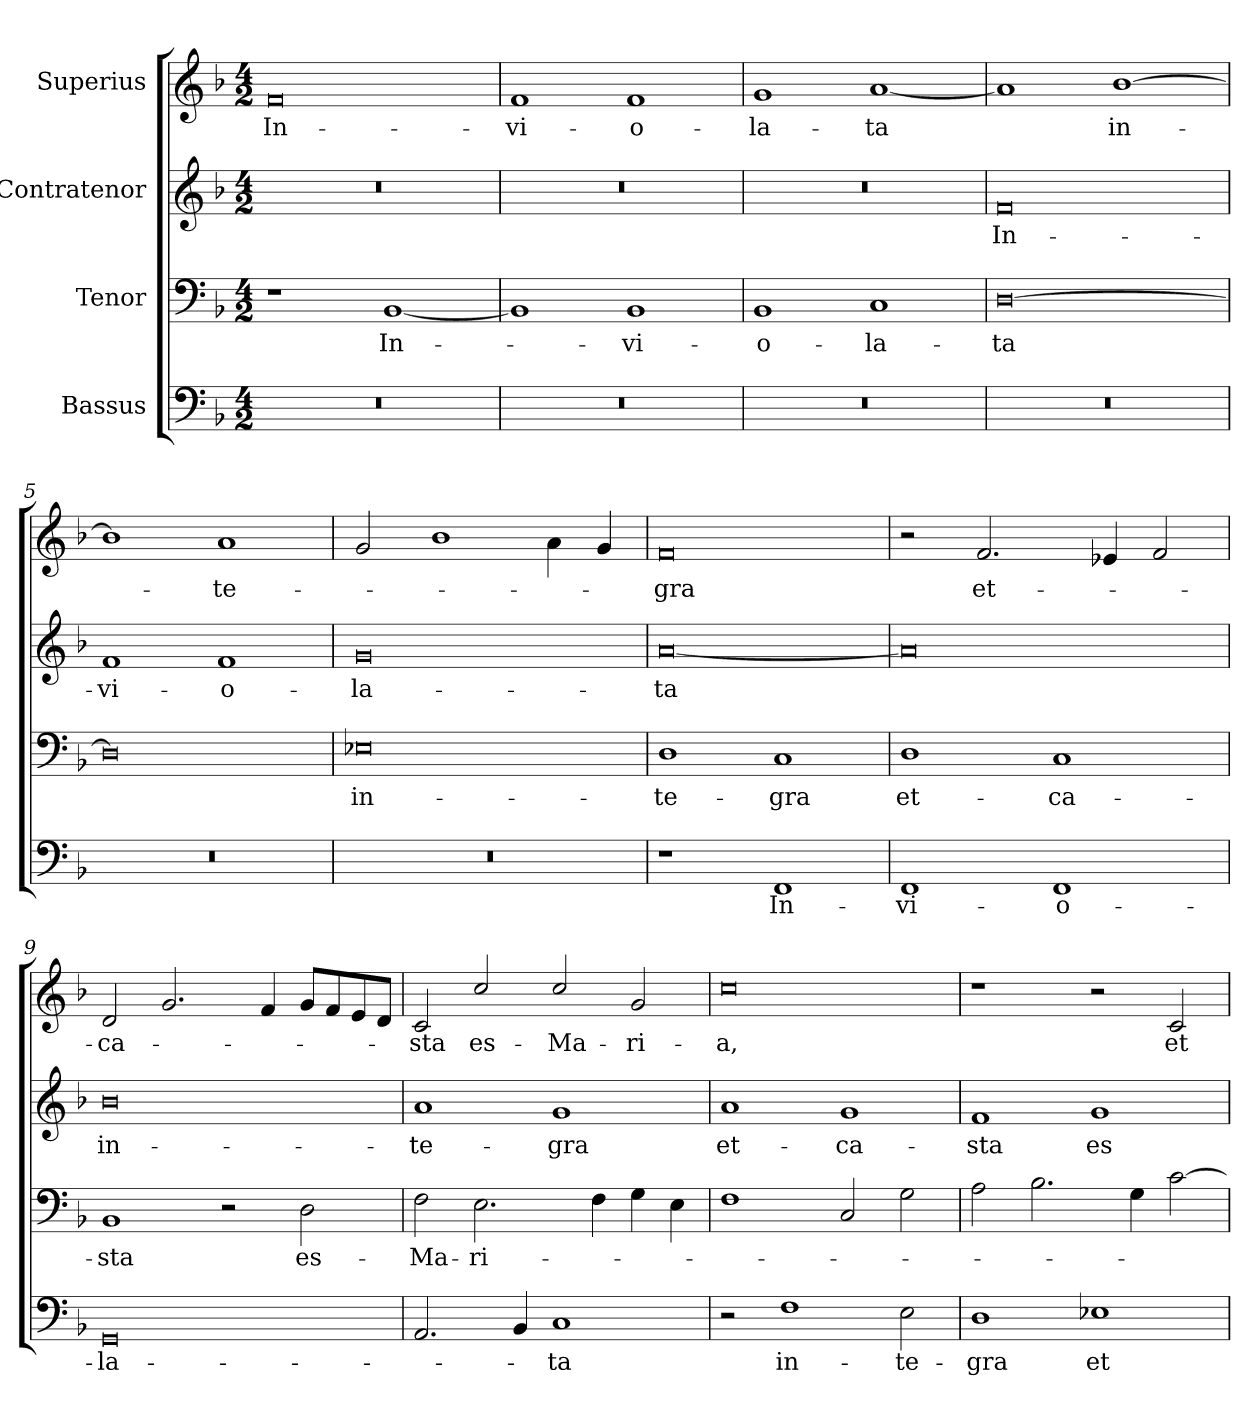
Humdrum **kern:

**kern	**text	**kern	**text	**kern	**text	**kern	**text
*part4	*part4	*part3	*part3	*part2	*part2	*part1	*part1
*staff4	*staff4	*staff3	*staff3	*staff2	*staff2	*staff1	*staff1
*I"Bassus	*	*I"Tenor	*	*I"Contratenor	*	*I"Superius	*
*clefF4	*	*clefF4	*	*clefG2	*	*clefG2	*
*k[b-]	*	*k[b-]	*	*k[b-]	*	*k[b-]	*
*M4/2	*	*M4/2	*	*M4/2	*	*M4/2	*
=1	=1	=1	=1	=1	=1	=1	=1
0r	.	1r	.	0r	.	0f/	In-
.	.	[1BB-/	In-	.	.	.	.
=2	=2	=2	=2	=2	=2	=2	=2
0r	.	1BB-/]	.	0r	.	1f/	-vi-
.	.	1BB-/	-vi-	.	.	1f/	-o-
=3	=3	=3	=3	=3	=3	=3	=3
0r	.	1BB-/	-o-	0r	.	1g/	-la-
.	.	1C/	-la-	.	.	[1a/	-ta
=4	=4	=4	=4	=4	=4	=4	=4
0r	.	[0D\	-ta	0f/	In-	1a/]	.
.	.	.	.	.	.	[1b-\	in-
=5	=5	=5	=5	=5	=5	=5	=5
0r	.	0D\]	.	1f/	-vi-	1b-\]	.
.	.	.	.	1f/	-o-	1a/	-te-
=6	=6	=6	=6	=6	=6	=6	=6
0r	.	0E-X\	in-	0g/	-la-	2g/	.
.	.	.	.	.	.	1b-\	.
.	.	.	.	.	.	4a\	.
.	.	.	.	.	.	4g/	.
=7	=7	=7	=7	=7	=7	=7	=7
1r	.	1D\	-te-	[0a/	-ta	0f/	-gra
1FF/	In-	1C/	-gra	.	.	.	.
=8	=8	=8	=8	=8	=8	=8	=8
1FF/	-vi-	1D\	et-	0a/]	.	2r	.
.	.	.	.	.	.	2.f/	et-
1FF/	-o-	1C/	ca-	.	.	.	.
.	.	.	.	.	.	4e-X/	.
.	.	.	.	.	.	2f/	.
=9	=9	=9	=9	=9	=9	=9	=9
0GG/	-la-	1BB-/	-sta	0b-\	in-	2d/	ca-
.	.	.	.	.	.	2.g/	.
.	.	2r	.	.	.	.	.
.	.	.	.	.	.	4f/	.
.	.	2D\	es-	.	.	8g/L	.
.	.	.	.	.	.	8f/	.
.	.	.	.	.	.	8e/	.
.	.	.	.	.	.	8d/J	.
=10	=10	=10	=10	=10	=10	=10	=10
2.AA/	.	2F\	Ma-	1a/	-te-	2c/	-sta
.	.	2.E\	-ri-	.	.	2cc/	es-
4BB-/	.	.	.	.	.	.	.
1C/	-ta	.	.	1g/	-gra	2cc/	Ma-
.	.	4F\	.	.	.	.	.
.	.	4G\	.	.	.	2g/	-ri-
.	.	4E\	.	.	.	.	.
=11	=11	=11	=11	=11	=11	=11	=11
2r	.	1F\	.	1a/	et-	0cc\	-a,
1F\	in-	.	.	.	.	.	.
.	.	2C/	.	1g/	ca-	.	.
2E\	-te-	2G\	.	.	.	.	.
=12	=12	=12	=12	=12	=12	=12	=12
1D\	-gra	2A\	.	1f/	-sta	1r	.
.	.	2.B-\	.	.	.	.	.
1E-X\	et-	.	.	1g/	es-	2r	.
.	.	4G\	.	.	.	.	.
.	.	[2c\	.	.	.	2c/	et-
=	=	=	=	=	=	=	=
*-	*-	*-	*-	*-	*-	*-	*-
